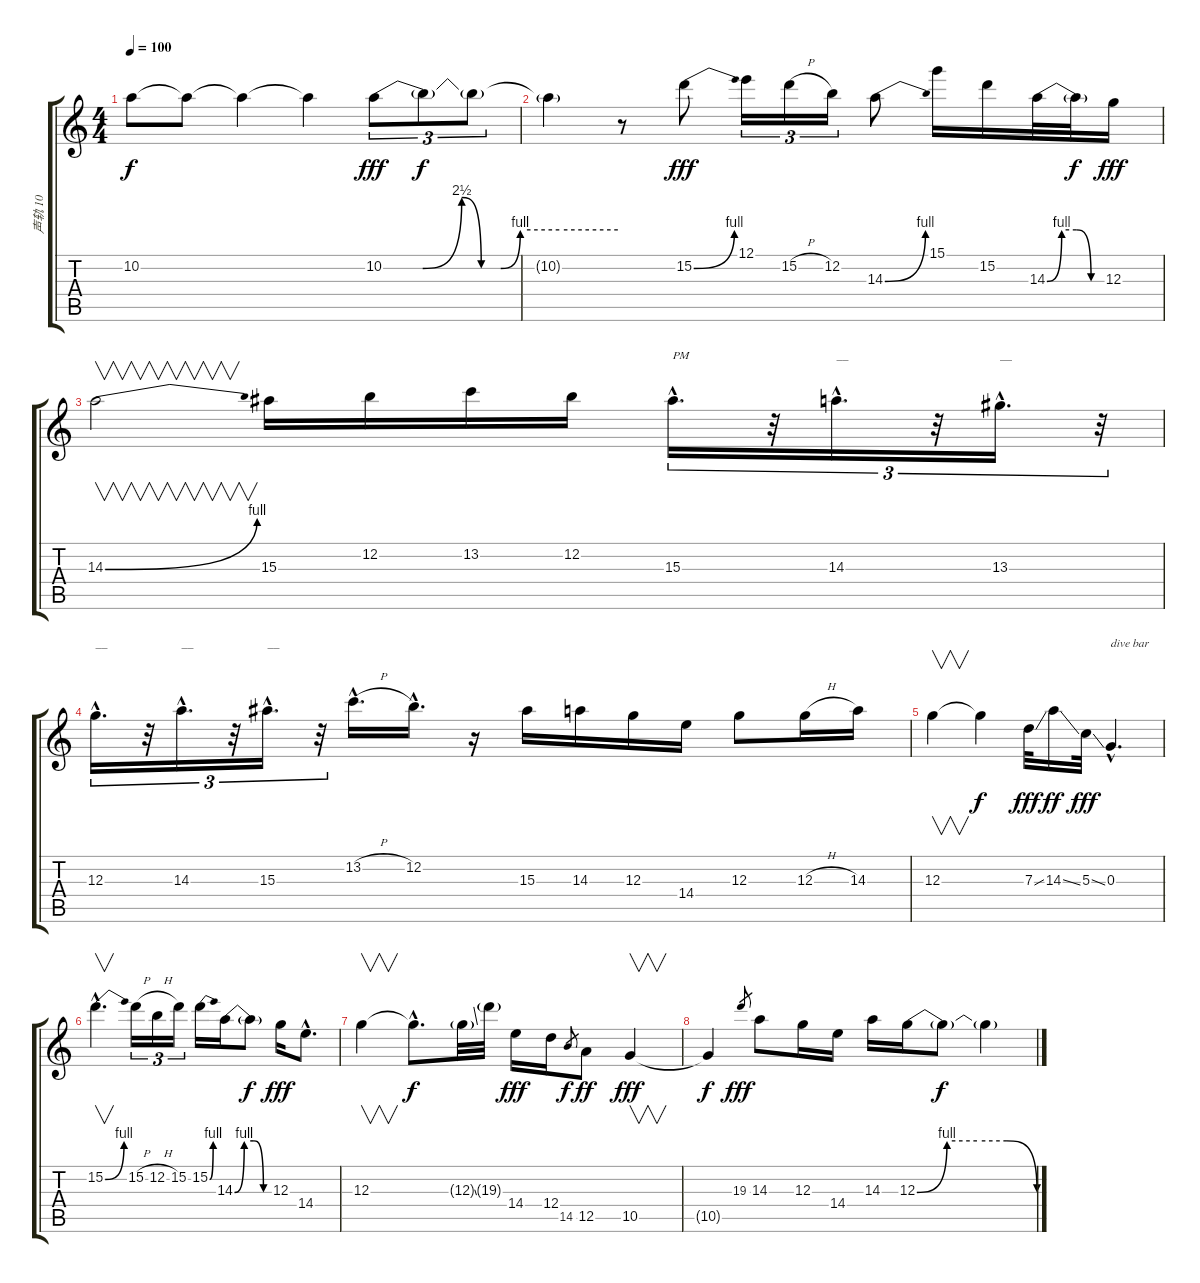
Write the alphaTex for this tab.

\track ("声轨 10" "声轨 10") {instrument distortionguitar}
\staff {score tabs}
\tuning (E4 B3 G3 D3 A2 E2) {hide}
\ts (4 4)
\tempo 100
\clef g2
\ks c
10.2{t}.8{dy f} 10.2{t}.8 10.2{t}.4 10.2{t}.4 10.2{be (custom 0 0 10 0 20 10 25 0 30 0 35 4 45 4 60 4)}.8{tu (3 2) dy fff} 10.2{t}.8{tu (3 2) dy f} 10.2{t}.8{tu (3 2)} |
10.2{t}.4 r.8 15.2{be (bend 0 0 60 4)}.8{dy fff} 12.1.16{tu (3 2)} 15.2{h}.16{tu (3 2)} 12.2.16{tu (3 2)} 14.3{be (bend 0 0 60 4)}.8 15.1.16 15.2.16 14.3{be (custom 0 0 15 4 30 4 45 0 60 0)}.32 14.3{t}.32{dy f} 12.3.16{dy fff} |
14.3{be (bend 0 0 60 4)}.2{v} 15.3.16 12.2.16 13.2.16 12.2.16 15.3{hac}.16{d tu (3 2) txt "PM"} r.32{tu (3 2)} 14.3{hac}.16{d tu (3 2) txt "__"} r.32{tu (3 2)} 13.3{hac}.16{d tu (3 2) txt "__"} r.32{tu (3 2)} |
12.3{hac}.16{d tu (3 2) txt "__"} r.32{tu (3 2)} 14.3{hac}.16{d tu (3 2) txt "__"} r.32{tu (3 2)} 15.3{hac}.16{d tu (3 2) txt "__"} r.32{tu (3 2)} 13.2{h hac}.16{d} 12.2{hac}.16{d} r.16 15.3.16 14.3.16 12.3.16 14.4.16 12.3.8 12.3{h}.16 14.3.16 |
12.3.4{v} 12.3{t}.4{dy f} 7.3{ss}.32{dy fff} 14.3{ss}.16{dy ff} 5.3{ss}.32{dy fff} 0.3{hac}.4{d txt "dive bar" volume 0} |
15.2{be (bend 0 0 60 4) hac}.4{v d volume 16} 15.2{h}.16{tu (3 2)} 12.2{h}.16{tu (3 2)} 15.2.16{tu (3 2)} 15.2{be (bend 0 0 60 4)}.16 14.3{be (custom 0 0 15 4 30 4 45 0 60 0)}.16 14.3{t}.8{dy f} 12.3.16{dy fff} 14.4{hac}.8{d} |
12.3.4{v} 12.3{hac t}.8{d dy f} 12.3{ss g}.32 19.3{g}.32 14.4.16{dy fff} 12.4.16 14.5.8{gr dy f} 12.5.8{dy ff} 10.5.4{v dy fff} |
10.5{t}.4{dy f} 19.3.8{gr dy fff} 14.3.8 12.3.16 14.4.16 14.3.16 12.3{be (custom 0 0 15 4 30 4 45 4 60 0)}.16 12.3{t}.8{dy f} 12.3{t}.4
